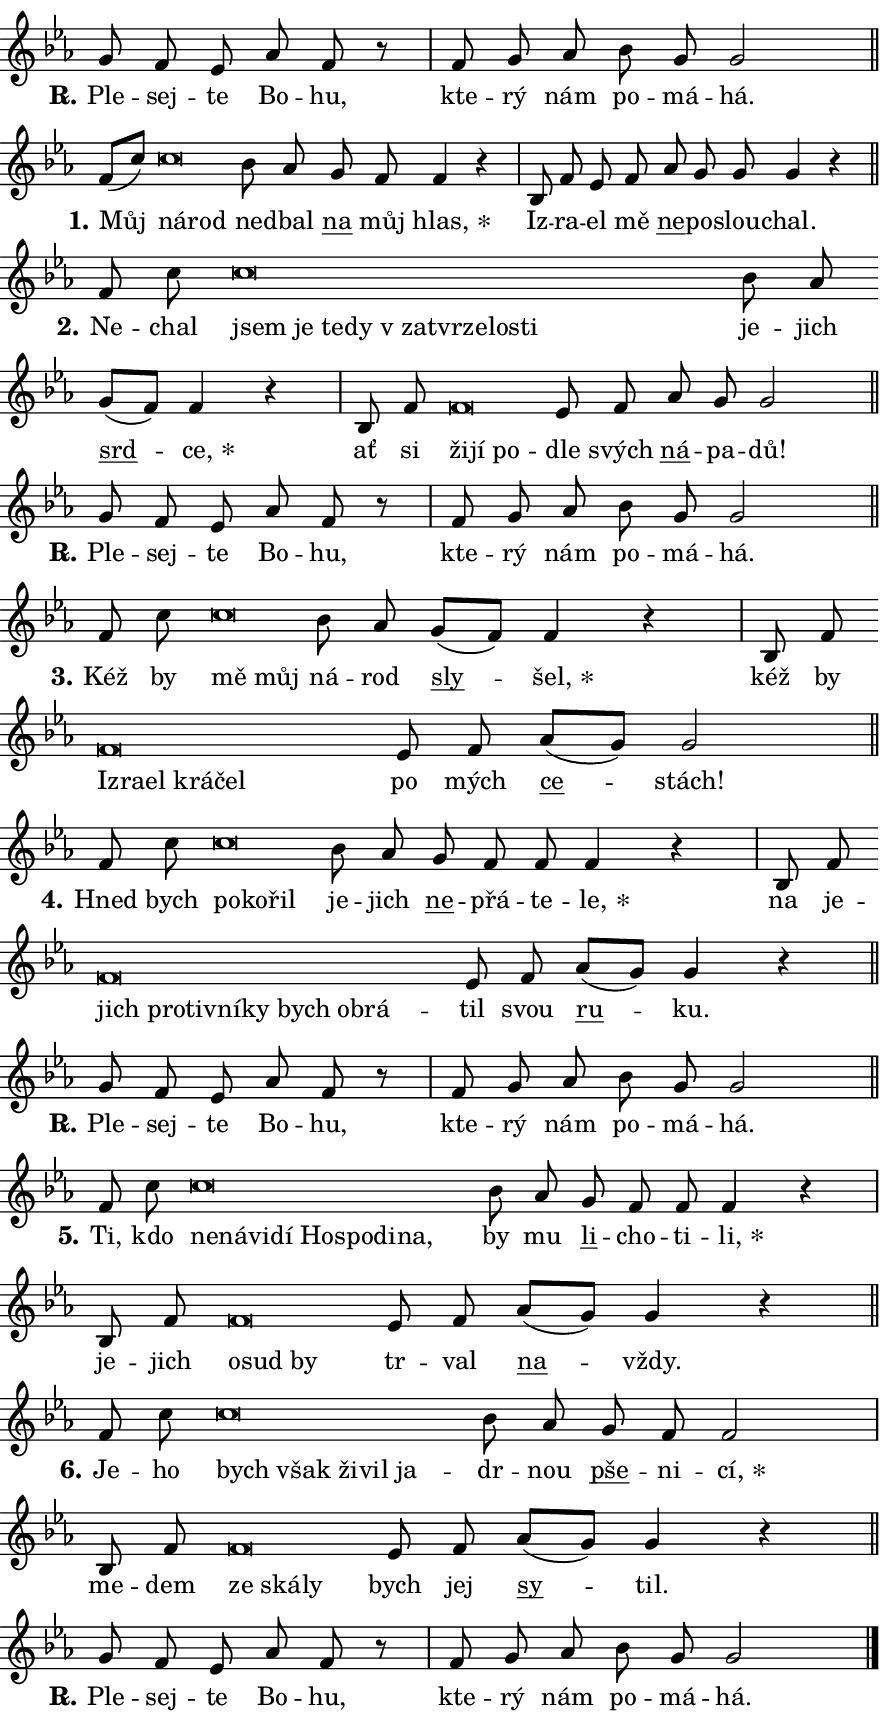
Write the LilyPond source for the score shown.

\version "2.24.0"
\header { tagline = "" }
\paper {
  indent = 0\cm
  top-margin = 0\cm
  right-margin = 0.13\cm % to fit lyric hyphens
  bottom-margin = 0\cm
  left-margin = 0\cm
  paper-width = 15\cm
  page-breaking = #ly:one-page-breaking
  system-system-spacing.basic-distance = #11
  score-system-spacing.basic-distance = #11
  ragged-last = ##f
}


%% Author: Thomas Morley
%% https://lists.gnu.org/archive/html/lilypond-user/2020-05/msg00002.html
#(define (line-position grob)
"Returns position of @var[grob} in current system:
   @code{'start}, if at first time-step
   @code{'end}, if at last time-step
   @code{'middle} otherwise
"
  (let* ((col (ly:item-get-column grob))
         (ln (ly:grob-object col 'left-neighbor))
         (rn (ly:grob-object col 'right-neighbor))
         (col-to-check-left (if (ly:grob? ln) ln col))
         (col-to-check-right (if (ly:grob? rn) rn col))
         (break-dir-left
           (and
             (ly:grob-property col-to-check-left 'non-musical #f)
             (ly:item-break-dir col-to-check-left)))
         (break-dir-right
           (and
             (ly:grob-property col-to-check-right 'non-musical #f)
             (ly:item-break-dir col-to-check-right))))
        (cond ((eqv? 1 break-dir-left) 'start)
              ((eqv? -1 break-dir-right) 'end)
              (else 'middle))))

#(define (tranparent-at-line-position vctor)
  (lambda (grob)
  "Relying on @code{line-position} select the relevant enry from @var{vctor}.
Used to determine transparency,"
    (case (line-position grob)
      ((end) (not (vector-ref vctor 0)))
      ((middle) (not (vector-ref vctor 1)))
      ((start) (not (vector-ref vctor 2))))))

noteHeadBreakVisibility =
#(define-music-function (break-visibility)(vector?)
"Makes @code{NoteHead}s transparent relying on @var{break-visibility}"
#{
  \override NoteHead.transparent =
    #(tranparent-at-line-position break-visibility)
#})

#(define delete-ledgers-for-transparent-note-heads
  (lambda (grob)
    "Reads whether a @code{NoteHead} is transparent.
If so this @code{NoteHead} is removed from @code{'note-heads} from
@var{grob}, which is supposed to be @code{LedgerLineSpanner}.
As a result ledgers are not printed for this @code{NoteHead}"
    (let* ((nhds-array (ly:grob-object grob 'note-heads))
           (nhds-list
             (if (ly:grob-array? nhds-array)
                 (ly:grob-array->list nhds-array)
                 '()))
           ;; Relies on the transparent-property being done before
           ;; Staff.LedgerLineSpanner.after-line-breaking is executed.
           ;; This is fragile ...
           (to-keep
             (remove
               (lambda (nhd)
                 (ly:grob-property nhd 'transparent #f))
               nhds-list)))
      ;; TODO find a better method to iterate over grob-arrays, similiar
      ;; to filter/remove etc for lists
      ;; For now rebuilt from scratch
      (set! (ly:grob-object grob 'note-heads)  '())
      (for-each
        (lambda (nhd)
          (ly:pointer-group-interface::add-grob grob 'note-heads nhd))
        to-keep))))

squashNotes = {
  \override NoteHead.X-extent = #'(-0.2 . 0.2)
  \override NoteHead.Y-extent = #'(-0.75 . 0)
  \override NoteHead.stencil =
    #(lambda (grob)
       (let ((pos (ly:grob-property grob 'staff-position)))
         (begin
           (if (< pos -7) (display "ERROR: Lower brevis then expected\n") (display ""))
           (if (<= pos -6) ly:text-interface::print ly:note-head::print))))
}
unSquashNotes = {
  \revert NoteHead.X-extent
  \revert NoteHead.Y-extent
  \revert NoteHead.stencil
}

hideNotes = \noteHeadBreakVisibility #begin-of-line-visible
unHideNotes = \noteHeadBreakVisibility #all-visible

% work-around for resetting accidentals
% https://lilypond.org/doc/v2.23/Documentation/notation/displaying-rhythms#unmetered-music
cadenzaMeasure = {
  \cadenzaOff
  \partial 1024 s1024
  \cadenzaOn
}

#(define-markup-command (accent layout props text) (markup?)
  "Underline accented syllable"
  (interpret-markup layout props
    #{\markup \override #'(offset . 4.3) \underline { #text }#}))

responsum = \markup \concat {
  "R" \hspace #-1.05 \path #0.1 #'((moveto 0 0.07) (lineto 0.9 0.8)) \hspace #0.05 "."
}

spaceSize = #0.6828661417322834 % exact space size for TeX Gyre Schola

\layout {
  \context {
    \Staff
    \remove "Time_signature_engraver"
    \override LedgerLineSpanner.after-line-breaking = #delete-ledgers-for-transparent-note-heads
  }
  \context {
    \Lyrics {
      \override LyricSpace.minimum-distance = \spaceSize
      \override LyricText.font-name = #"TeX Gyre Schola"
      \override LyricText.font-size = 1
      \override StanzaNumber.font-name = #"TeX Gyre Schola Bold"
      \override StanzaNumber.font-size = 1
    }
  }
  \context {
    \Score 
    \override NoteHead.text =
      #(lambda (grob) 
        (let ((pos (ly:grob-property grob 'staff-position)))
          #{\markup {
            \combine
              \halign #-0.55 \raise #(if (= pos -6) 0 0.5) \override #'(thickness . 2) \draw-line #'(3.2 . 0)
              \musicglyph "noteheads.sM1"
          }#}))
  }
}

% magnetic-lyrics.ily
%
%   written by
%     Jean Abou Samra <jean@abou-samra.fr>
%     Werner Lemberg <wl@gnu.org>
%
%   adapted by
%     Jiri Hon <jiri.hon@gmail.com>
%
% Version 2022-Apr-15

% https://www.mail-archive.com/lilypond-user@gnu.org/msg149350.html

#(define (Left_hyphen_pointer_engraver context)
   "Collect syllable-hyphen-syllable occurrences in lyrics and store
them in properties.  This engraver only looks to the left.  For
example, if the lyrics input is @code{foo -- bar}, it does the
following.

@itemize @bullet
@item
Set the @code{text} property of the @code{LyricHyphen} grob between
@q{foo} and @q{bar} to @code{foo}.

@item
Set the @code{left-hyphen} property of the @code{LyricText} grob with
text @q{foo} to the @code{LyricHyphen} grob between @q{foo} and
@q{bar}.
@end itemize

Use this auxiliary engraver in combination with the
@code{lyric-@/text::@/apply-@/magnetic-@/offset!} hook."
   (let ((hyphen #f)
         (text #f))
     (make-engraver
      (acknowledgers
       ((lyric-syllable-interface engraver grob source-engraver)
        (set! text grob)))
      (end-acknowledgers
       ((lyric-hyphen-interface engraver grob source-engraver)
        ;(when (not (grob::has-interface grob 'lyric-space-interface))
          (set! hyphen grob)));)
      ((stop-translation-timestep engraver)
       (when (and text hyphen)
         (ly:grob-set-object! text 'left-hyphen hyphen))
       (set! text #f)
       (set! hyphen #f)))))

#(define (lyric-text::apply-magnetic-offset! grob)
   "If the space between two syllables is less than the value in
property @code{LyricText@/.details@/.squash-threshold}, move the right
syllable to the left so that it gets concatenated with the left
syllable.

Use this function as a hook for
@code{LyricText@/.after-@/line-@/breaking} if the
@code{Left_@/hyphen_@/pointer_@/engraver} is active."
   (let ((hyphen (ly:grob-object grob 'left-hyphen #f)))
     (when hyphen
       (let ((left-text (ly:spanner-bound hyphen LEFT)))
         (when (grob::has-interface left-text 'lyric-syllable-interface)
           (let* ((common (ly:grob-common-refpoint grob left-text X))
                  (this-x-ext (ly:grob-extent grob common X))
                  (left-x-ext
                   (begin
                     ;; Trigger magnetism for left-text.
                     (ly:grob-property left-text 'after-line-breaking)
                     (ly:grob-extent left-text common X)))
                  ;; `delta` is the gap width between two syllables.
                  (delta (- (interval-start this-x-ext)
                            (interval-end left-x-ext)))
                  (details (ly:grob-property grob 'details))
                  (threshold (assoc-get 'squash-threshold details 0.2)))
             (when (< delta threshold)
               (let* (;; We have to manipulate the input text so that
                      ;; ligatures crossing syllable boundaries are not
                      ;; disabled.  For languages based on the Latin
                      ;; script this is essentially a beautification.
                      ;; However, for non-Western scripts it can be a
                      ;; necessity.
                      (lt (ly:grob-property left-text 'text))
                      (rt (ly:grob-property grob 'text))
                      (is-space (grob::has-interface hyphen 'lyric-space-interface))
                      (space (if is-space " " ""))
                      (extra-delta (if is-space spaceSize 0))
                      ;; Append new syllable.
                      (ltrt-space (if (and (string? lt) (string? rt))
                                (string-append lt space rt)
                                (make-concat-markup (list lt space rt))))
                      ;; Right-align `ltrt` to the right side.
                      (ltrt-space-markup (grob-interpret-markup
                               grob
                               (make-translate-markup
                                (cons (interval-length this-x-ext) 0)
                                (make-right-align-markup ltrt-space)))))
                 (begin
                   ;; Don't print `left-text`.
                   (ly:grob-set-property! left-text 'stencil #f)
                   ;; Set text and stencil (which holds all collected
                   ;; syllables so far) and shift it to the left.
                   (ly:grob-set-property! grob 'text ltrt-space)
                   (ly:grob-set-property! grob 'stencil ltrt-space-markup)
                   (ly:grob-translate-axis! grob (- (- delta extra-delta)) X))))))))))


#(define (lyric-hyphen::displace-bounds-first grob)
   ;; Make very sure this callback isn't triggered too early.
   (let ((left (ly:spanner-bound grob LEFT))
         (right (ly:spanner-bound grob RIGHT)))
     (ly:grob-property left 'after-line-breaking)
     (ly:grob-property right 'after-line-breaking)
     (ly:lyric-hyphen::print grob)))

squashThreshold = #0.4

\layout {
  \context {
    \Lyrics
    \consists #Left_hyphen_pointer_engraver
    \override LyricText.after-line-breaking =
      #lyric-text::apply-magnetic-offset!
    \override LyricHyphen.stencil = #lyric-hyphen::displace-bounds-first
    \override LyricText.details.squash-threshold = \squashThreshold
    \override LyricHyphen.minimum-distance = 0
    \override LyricHyphen.minimum-length = \squashThreshold
  }
}

squashText = \override LyricText.details.squash-threshold = 9999
unSquashText = \override LyricText.details.squash-threshold = \squashThreshold

leftText = \override LyricText.self-alignment-X = #LEFT
unLeftText = \revert LyricText.self-alignment-X

starOffset = #(lambda (grob) 
                (let ((x_offset (ly:self-alignment-interface::aligned-on-x-parent grob)))
                  (if (= x_offset 0) 0 (+ x_offset 1.2))))

star = #(define-music-function (syllable)(string?)
"Append star separator at the end of a syllable"
#{
  \once \override LyricText.X-offset = #starOffset
  \lyricmode { \markup {
    #syllable
    \override #'((font-name . "TeX Gyre Schola Bold")) \hspace #0.2 \lower #0.65 \larger "*"
  } }
#})

starAccent = #(define-music-function (syllable)(string?)
"Append star separator at the end of a syllable and make accent"
#{
  \once \override LyricText.X-offset = #starOffset
  \lyricmode { \markup {
    \accent #syllable
    \override #'((font-name . "TeX Gyre Schola Bold")) \hspace #0.2 \lower #0.65 \larger "*"
  } }
#})

breath = #(define-music-function (syllable)(string?)
"Append breathing indicator at the end of a syllable"
#{
  \lyricmode { \markup { #syllable "+" } }
#})

optionalBreath = #(define-music-function (syllable)(string?)
"Append optional breathing indicator at the end of a syllable"
#{
  \lyricmode { \markup { #syllable "(+)" } }
#})


\score {
    <<
        \new Voice = "melody" { \cadenzaOn \key es \major \relative { g'8 f es as f r \cadenzaMeasure \bar "|" f g as \bar "" bes g g2 \cadenzaMeasure \bar "||" \break } }
        \new Lyrics \lyricsto "melody" { \lyricmode { \set stanza = \responsum
Ple -- sej -- te Bo -- hu, kte -- rý nám po -- má -- há. } }
    >>
    \layout {}
}

\score {
    <<
        \new Voice = "melody" { \cadenzaOn \key es \major \relative { f'8[( c')] \bar "" \squashNotes c\breve*1/16 \hideNotes \breve*1/16 \bar "" \unHideNotes \unSquashNotes bes8 as \bar "" g f f4 r \cadenzaMeasure \bar "|" bes,8 f'8 es8 f \bar "" as g g g4 r \cadenzaMeasure \bar "||" \break } }
        \new Lyrics \lyricsto "melody" { \lyricmode { \set stanza = "1."
Můj \leftText ná -- \squashText rod \unLeftText \unSquashText ne -- dbal \markup \accent na můj \star hlas, Iz -- ra -- el mě \markup \accent ne -- po -- slou -- chal. } }
    >>
    \layout {}
}

\score {
    <<
        \new Voice = "melody" { \cadenzaOn \key es \major \relative { f'8 c' \bar "" \squashNotes c\breve*1/16 \hideNotes \breve*1/16 \bar "" \breve*1/16 \bar "" \breve*1/16 \bar "" \breve*1/16 \bar "" \breve*1/16 \bar "" \breve*1/16 \bar "" \breve*1/16 \breve*1/16 \bar "" \unHideNotes \unSquashNotes bes8 as \bar "" g[( f)] f4 r \cadenzaMeasure \bar "|" bes,8 f' \bar "" \squashNotes f\breve*1/16 \hideNotes \breve*1/16 \breve*1/16 \bar "" \unHideNotes \unSquashNotes es8 f \bar "" as g g2 \cadenzaMeasure \bar "||" \break } }
        \new Lyrics \lyricsto "melody" { \lyricmode { \set stanza = "2."
Ne -- chal \leftText jsem \squashText je te -- dy "v za" -- tvr -- ze -- lo -- sti \unLeftText \unSquashText je -- jich \markup \accent srd -- \star ce, ať si \leftText ži -- \squashText jí po -- \unLeftText \unSquashText dle svých \markup \accent ná -- pa -- dů! } }
    >>
    \layout {}
}

\score {
    <<
        \new Voice = "melody" { \cadenzaOn \key es \major \relative { g'8 f es as f r \cadenzaMeasure \bar "|" f g as \bar "" bes g g2 \cadenzaMeasure \bar "||" \break } }
        \new Lyrics \lyricsto "melody" { \lyricmode { \set stanza = \responsum
Ple -- sej -- te Bo -- hu, kte -- rý nám po -- má -- há. } }
    >>
    \layout {}
}

\score {
    <<
        \new Voice = "melody" { \cadenzaOn \key es \major \relative { f'8 c' \bar "" \squashNotes c\breve*1/16 \hideNotes \breve*1/16 \bar "" \unHideNotes \unSquashNotes bes8 as \bar "" g[( f)] f4 r \cadenzaMeasure \bar "|" bes,8 f' \bar "" \squashNotes f\breve*1/16 \hideNotes \breve*1/16 \bar "" \breve*1/16 \bar "" \breve*1/16 \breve*1/16 \bar "" \unHideNotes \unSquashNotes es8 f \bar "" as[( g)] g2 \cadenzaMeasure \bar "||" \break } }
        \new Lyrics \lyricsto "melody" { \lyricmode { \set stanza = "3."
Kéž by \leftText mě \squashText můj \unLeftText \unSquashText ná -- rod \markup \accent sly -- \star šel, kéž by \leftText Iz -- \squashText ra -- el krá -- čel \unLeftText \unSquashText po mých \markup \accent ce -- stách! } }
    >>
    \layout {}
}

\score {
    <<
        \new Voice = "melody" { \cadenzaOn \key es \major \relative { f'8 c' \bar "" \squashNotes c\breve*1/16 \hideNotes \breve*1/16 \breve*1/16 \bar "" \unHideNotes \unSquashNotes bes8 as \bar "" g f f f4 r \cadenzaMeasure \bar "|" bes,8 f' \bar "" \squashNotes f\breve*1/16 \hideNotes \breve*1/16 \bar "" \breve*1/16 \bar "" \breve*1/16 \bar "" \breve*1/16 \bar "" \breve*1/16 \bar "" \breve*1/16 \breve*1/16 \bar "" \unHideNotes \unSquashNotes es8 f \bar "" as[( g)] g4 r \cadenzaMeasure \bar "||" \break } }
        \new Lyrics \lyricsto "melody" { \lyricmode { \set stanza = "4."
Hned bych \leftText po -- \squashText ko -- řil \unLeftText \unSquashText je -- jich \markup \accent ne -- přá -- te -- \star le, na je -- \leftText jich \squashText pro -- tiv -- ní -- ky bych ob -- rá -- \unLeftText \unSquashText til svou \markup \accent ru -- ku. } }
    >>
    \layout {}
}

\score {
    <<
        \new Voice = "melody" { \cadenzaOn \key es \major \relative { g'8 f es as f r \cadenzaMeasure \bar "|" f g as \bar "" bes g g2 \cadenzaMeasure \bar "||" \break } }
        \new Lyrics \lyricsto "melody" { \lyricmode { \set stanza = \responsum
Ple -- sej -- te Bo -- hu, kte -- rý nám po -- má -- há. } }
    >>
    \layout {}
}

\score {
    <<
        \new Voice = "melody" { \cadenzaOn \key es \major \relative { f'8 c' \bar "" \squashNotes c\breve*1/16 \hideNotes \breve*1/16 \bar "" \breve*1/16 \bar "" \breve*1/16 \bar "" \breve*1/16 \bar "" \breve*1/16 \bar "" \breve*1/16 \breve*1/16 \bar "" \unHideNotes \unSquashNotes bes8 as \bar "" g f f f4 r \cadenzaMeasure \bar "|" bes,8 f' \bar "" \squashNotes f\breve*1/16 \hideNotes \breve*1/16 \breve*1/16 \bar "" \unHideNotes \unSquashNotes es8 f \bar "" as[( g)] g4 r \cadenzaMeasure \bar "||" \break } }
        \new Lyrics \lyricsto "melody" { \lyricmode { \set stanza = "5."
Ti, kdo \leftText ne -- \squashText ná -- vi -- dí Ho -- spo -- di -- na, \unLeftText \unSquashText by mu \markup \accent li -- cho -- ti -- \star li, je -- jich \leftText o -- \squashText sud by \unLeftText \unSquashText tr -- val \markup \accent na -- vždy. } }
    >>
    \layout {}
}

\score {
    <<
        \new Voice = "melody" { \cadenzaOn \key es \major \relative { f'8 c' \bar "" \squashNotes c\breve*1/16 \hideNotes \breve*1/16 \bar "" \breve*1/16 \bar "" \breve*1/16 \breve*1/16 \bar "" \unHideNotes \unSquashNotes bes8 as \bar "" g f f2 \cadenzaMeasure \bar "|" bes,8 f' \bar "" \squashNotes f\breve*1/16 \hideNotes \breve*1/16 \breve*1/16 \bar "" \unHideNotes \unSquashNotes es8 f \bar "" as[( g)] g4 r \cadenzaMeasure \bar "||" \break } }
        \new Lyrics \lyricsto "melody" { \lyricmode { \set stanza = "6."
Je -- ho \leftText bych \squashText však ži -- vil ja -- \unLeftText \unSquashText dr -- nou \markup \accent pše -- ni -- \star cí, me -- dem \leftText ze \squashText ská -- ly \unLeftText \unSquashText bych jej \markup \accent sy -- til. } }
    >>
    \layout {}
}

\score {
    <<
        \new Voice = "melody" { \cadenzaOn \key es \major \relative { g'8 f es as f r \cadenzaMeasure \bar "|" f g as \bar "" bes g g2 \cadenzaMeasure \bar "||" \break } \bar "|." }
        \new Lyrics \lyricsto "melody" { \lyricmode { \set stanza = \responsum
Ple -- sej -- te Bo -- hu, kte -- rý nám po -- má -- há. } }
    >>
    \layout {}
}
